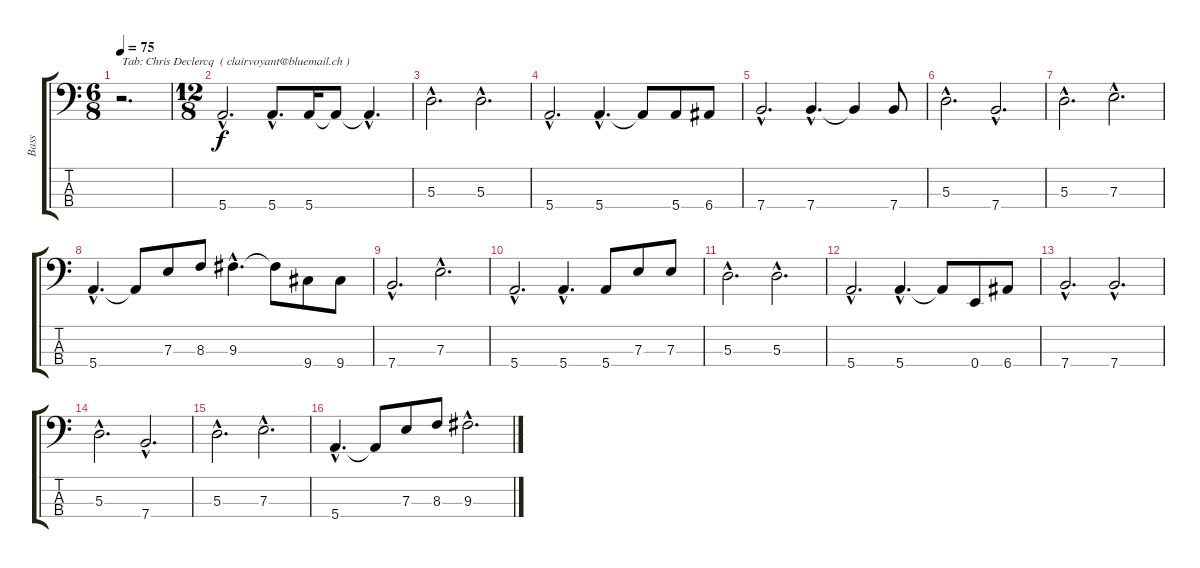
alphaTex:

\track ("Bass" "Bass") {instrument electricbassfinger}
\staff {score tabs}
\tuning (G2 D2 A1 E1) {hide}
\ts (6 8)
\tempo 75
\clef f4
\ks c
r.2{d txt "Tab: Chris Declercq  ( clairvoyant@bluemail.ch )" dy f instrument electricbassfinger} |
\ts (12 8)
5.4{hac}.2{d} 5.4{hac}.8{d} 5.4.16 5.4{t}.8 5.4{hac t}.4{d} |
5.3{hac}.2{d} 5.3{hac}.2{d} |
5.4{hac}.2{d} 5.4{hac}.4{d} 5.4{t}.8 5.4.8 6.4.8 |
7.4{hac}.2{d} 7.4{hac}.4{d} 7.4{t}.4 7.4.8 |
5.3{hac}.2{d} 7.4{hac}.2{d} |
5.3{hac}.2{d} 7.3{hac}.2{d} |
5.4{hac}.4{d} 5.4{t}.8 7.3.8 8.3.8 9.3{hac}.4{d} 9.3{t}.8 9.4.8 9.4.8 |
7.4{hac}.2{d} 7.3{hac}.2{d} |
5.4{hac}.2{d} 5.4{hac}.4{d} 5.4.8 7.3.8 7.3.8 |
5.3{hac}.2{d} 5.3{hac}.2{d} |
5.4{hac}.2{d} 5.4{hac}.4{d} 5.4{t}.8 0.4.8 6.4.8 |
7.4{hac}.2{d} 7.4{hac}.2{d} |
5.3{hac}.2{d} 7.4{hac}.2{d} |
5.3{hac}.2{d} 7.3{hac}.2{d} |
5.4{hac}.4{d} 5.4{t}.8 7.3.8 8.3.8 9.3{hac}.2{d}
